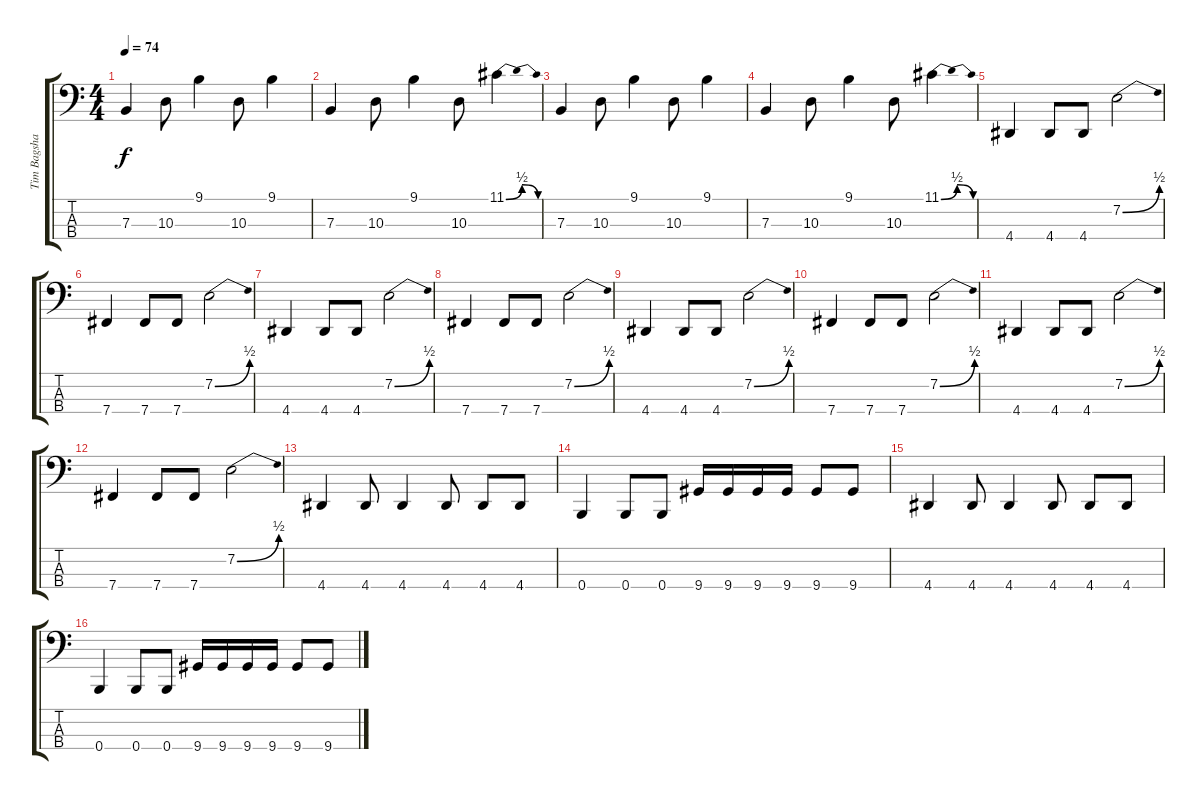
\track ("Tim Bagshaw" "Tim Bagsha") {instrument fretlessbass}
\staff {score tabs}
\tuning (D2 A1 E1 B0) {hide}
\ts (4 4)
\tempo 74
\clef f4
\ks c
7.3.4{dy f} 10.3.8 9.1.4 10.3.8 9.1.4 |
7.3.4 10.3.8 9.1.4 10.3.8 11.1{be (bendrelease 0 0 15 2 45 2 60 0)}.4 |
7.3.4 10.3.8 9.1.4 10.3.8 9.1.4 |
7.3.4 10.3.8 9.1.4 10.3.8 11.1{be (bendrelease 0 0 15 2 45 2 60 0)}.4 |
4.4.4 4.4.8 4.4.8 7.2{be (bend 0 0 60 2)}.2 |
7.4.4 7.4.8 7.4.8 7.2{be (bend 0 0 60 2)}.2 |
4.4.4 4.4.8 4.4.8 7.2{be (bend 0 0 60 2)}.2 |
7.4.4 7.4.8 7.4.8 7.2{be (bend 0 0 60 2)}.2 |
4.4.4 4.4.8 4.4.8 7.2{be (bend 0 0 60 2)}.2 |
7.4.4 7.4.8 7.4.8 7.2{be (bend 0 0 60 2)}.2 |
4.4.4 4.4.8 4.4.8 7.2{be (bend 0 0 60 2)}.2 |
7.4.4 7.4.8 7.4.8 7.2{be (bend 0 0 60 2)}.2 |
4.4.4 4.4.8 4.4.4 4.4.8 4.4.8 4.4.8 |
0.4.4 0.4.8 0.4.8 9.4.16 9.4.16 9.4.16 9.4.16 9.4.8 9.4.8 |
4.4.4 4.4.8 4.4.4 4.4.8 4.4.8 4.4.8 |
0.4.4 0.4.8 0.4.8 9.4.16 9.4.16 9.4.16 9.4.16 9.4.8 9.4.8
